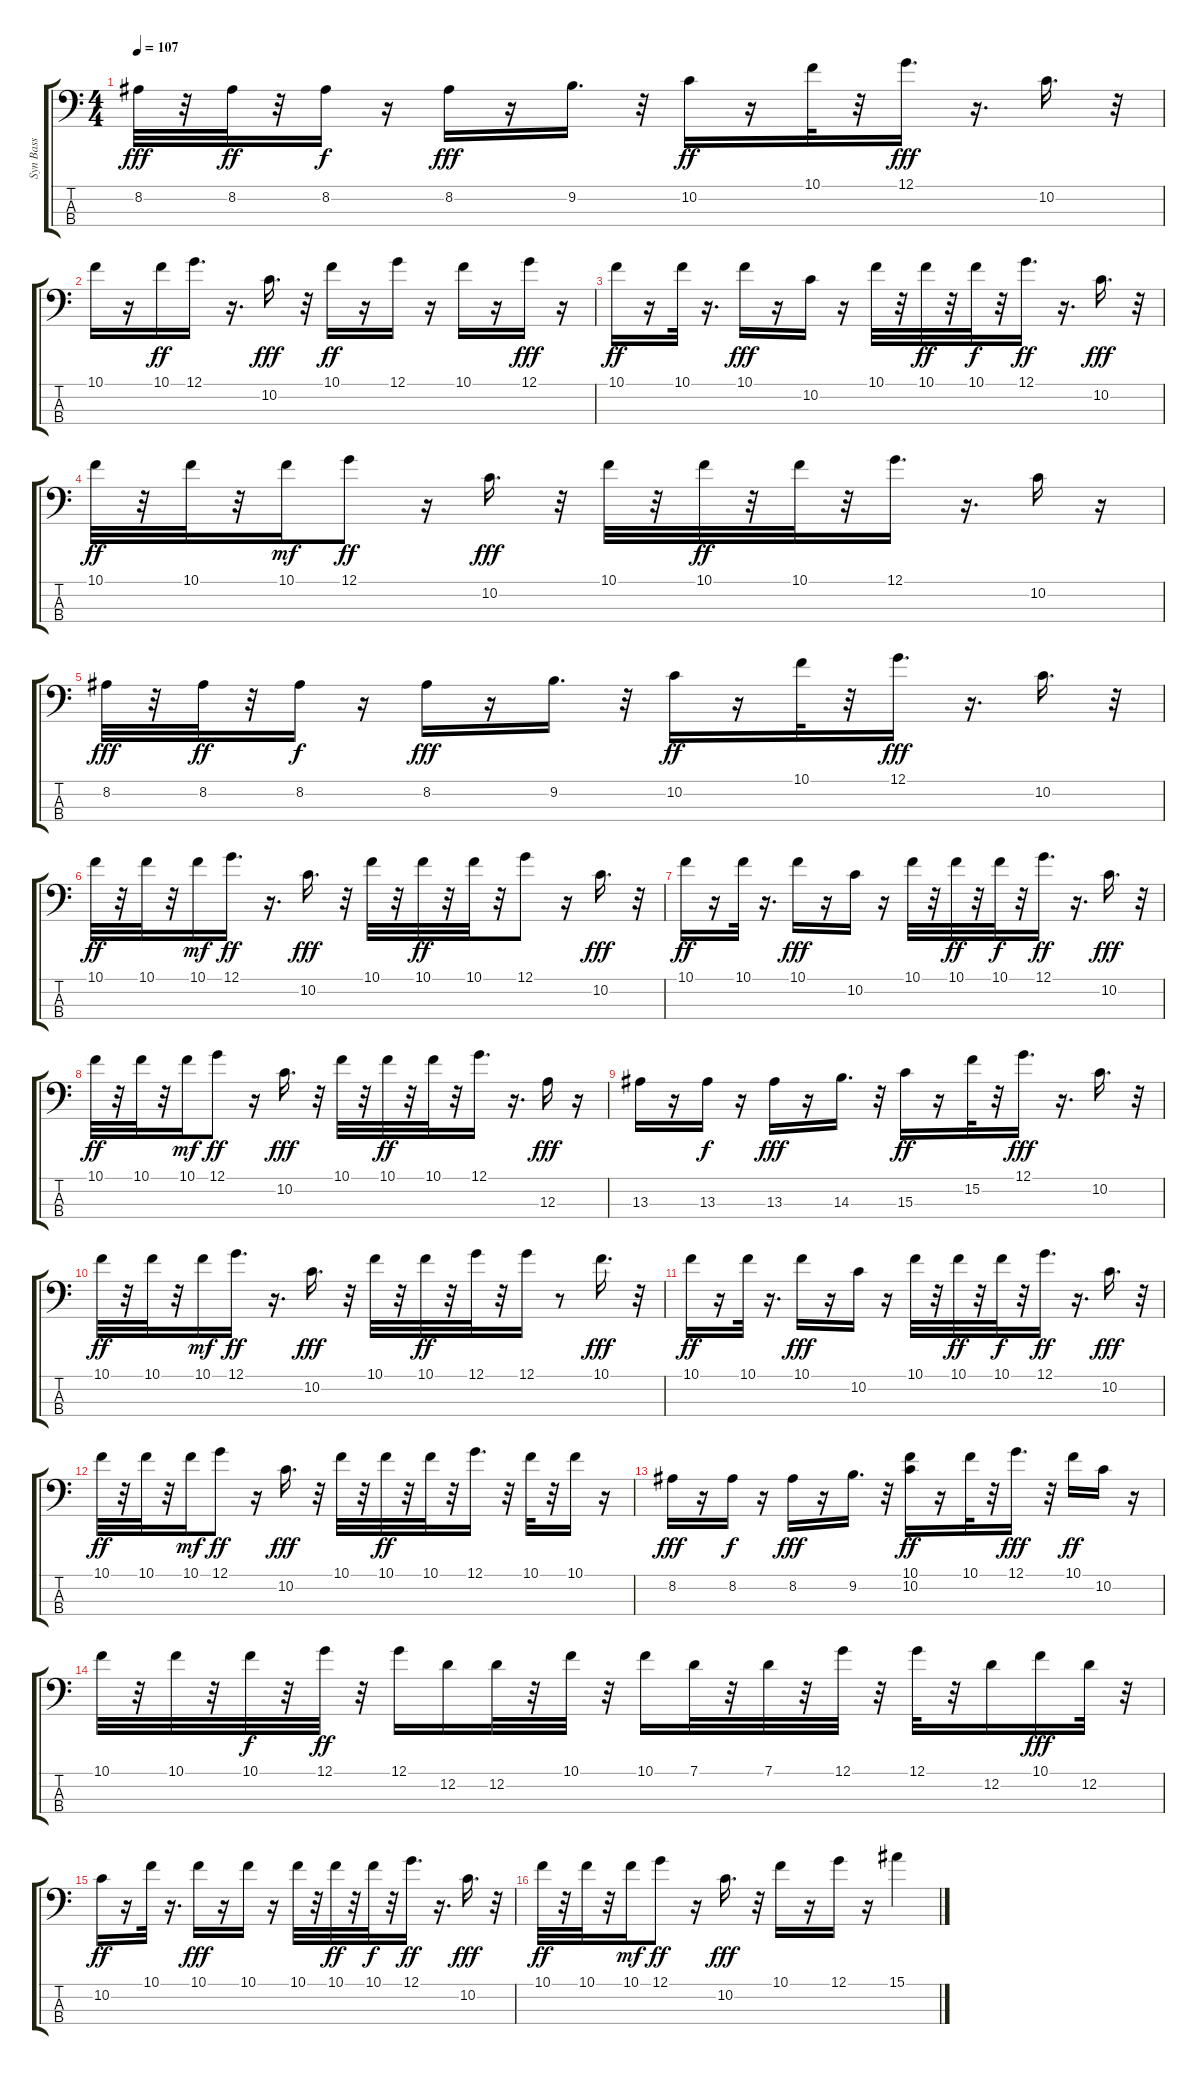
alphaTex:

\track ("Syn Bass" "Syn Bass") {instrument slapbass1}
\staff {score tabs}
\tuning (G2 D2 A1 E1) {hide}
\ts (4 4)
\tempo 107
\clef f4
\ks c
8.2.32{dy fff} r.32 8.2.32{dy ff} r.32 8.2.16{dy f} r.16 8.2.16{dy fff} r.16 9.2.16{d} r.32 10.2.16{dy ff} r.16 10.1.32 r.32 12.1.16{d dy fff} r.16{d} 10.2.16{d} r.32 |
10.1.16 r.16 10.1.16{dy ff} 12.1.16{d} r.16{d} 10.2.16{d dy fff} r.32 10.1.16{dy ff} r.16 12.1.16 r.16 10.1.16 r.16 12.1.16{dy fff} r.16 |
10.1.16{dy ff} r.16 10.1.32 r.16{d} 10.1.16{dy fff} r.16 10.2.16 r.16 10.1.32 r.32 10.1.32{dy ff} r.32 10.1.32{dy f} r.32 12.1.16{d dy ff} r.16{d} 10.2.16{d dy fff} r.32 |
10.1.32{dy ff} r.32 10.1.32 r.32 10.1.16{dy mf} 12.1.8{dy ff} r.16 10.2.16{d dy fff} r.32 10.1.32 r.32 10.1.32{dy ff} r.32 10.1.32 r.32 12.1.16{d} r.16{d} 10.2.16 r.16 |
8.2.32{dy fff} r.32 8.2.32{dy ff} r.32 8.2.16{dy f} r.16 8.2.16{dy fff} r.16 9.2.16{d} r.32 10.2.16{dy ff} r.16 10.1.32 r.32 12.1.16{d dy fff} r.16{d} 10.2.16{d} r.32 |
10.1.32{dy ff} r.32 10.1.32 r.32 10.1.16{dy mf} 12.1.16{d dy ff} r.16{d} 10.2.16{d dy fff} r.32 10.1.32 r.32 10.1.32{dy ff} r.32 10.1.32 r.32 12.1.8 r.16 10.2.16{d dy fff} r.32 |
10.1.16{dy ff} r.16 10.1.32 r.16{d} 10.1.16{dy fff} r.16 10.2.16 r.16 10.1.32 r.32 10.1.32{dy ff} r.32 10.1.32{dy f} r.32 12.1.16{d dy ff} r.16{d} 10.2.16{d dy fff} r.32 |
10.1.32{dy ff} r.32 10.1.32 r.32 10.1.16{dy mf} 12.1.8{dy ff} r.16 10.2.16{d dy fff} r.32 10.1.32 r.32 10.1.32{dy ff} r.32 10.1.32 r.32 12.1.16{d} r.16{d} 12.3.16{dy fff} r.16 |
13.3.16 r.16 13.3.16{dy f} r.16 13.3.16{dy fff} r.16 14.3.16{d} r.32 15.3.16{dy ff} r.16 15.2.32 r.32 12.1.16{d dy fff} r.16{d} 10.2.16{d} r.32 |
10.1.32{dy ff} r.32 10.1.32 r.32 10.1.16{dy mf} 12.1.16{d dy ff} r.16{d} 10.2.16{d dy fff} r.32 10.1.32 r.32 10.1.32{dy ff} r.32 12.1.32 r.32 12.1.16 r.8 10.1.16{d dy fff} r.32 |
10.1.16{dy ff} r.16 10.1.32 r.16{d} 10.1.16{dy fff} r.16 10.2.16 r.16 10.1.32 r.32 10.1.32{dy ff} r.32 10.1.32{dy f} r.32 12.1.16{d dy ff} r.16{d} 10.2.16{d dy fff} r.32 |
10.1.32{dy ff} r.32 10.1.32 r.32 10.1.16{dy mf} 12.1.8{dy ff} r.16 10.2.16{d dy fff} r.32 10.1.32 r.32 10.1.32{dy ff} r.32 10.1.32 r.32 12.1.16{d} r.32 10.1.32 r.32 10.1.16 r.16 |
8.2.16{dy fff} r.16 8.2.16{dy f} r.16 8.2.16{dy fff} r.16 9.2.16{d} r.32 (10.1 10.2).16{dy ff} r.16 10.1.32 r.32 12.1.16{d dy fff} r.32 10.1.16{dy ff} 10.2.16 r.16 |
10.1.32 r.32 10.1.32 r.32 10.1.32{dy f} r.32 12.1.32{dy ff} r.32 12.1.16 12.2.16 12.2.32 r.32 10.1.32 r.32 10.1.16 7.1.32 r.32 7.1.32 r.32 12.1.32 r.32 12.1.32 r.32 12.2.16 10.1.16{dy fff} 12.2.32 r.32 |
10.2.16{dy ff} r.16 10.1.32 r.16{d} 10.1.16{dy fff} r.16 10.1.16 r.16 10.1.32 r.32 10.1.32{dy ff} r.32 10.1.32{dy f} r.32 12.1.16{d dy ff} r.16{d} 10.2.16{d dy fff} r.32 |
10.1.32{dy ff} r.32 10.1.32 r.32 10.1.16{dy mf} 12.1.8{dy ff} r.16 10.2.16{d dy fff} r.32 10.1.16 r.16 12.1.16 r.16 15.1.4
